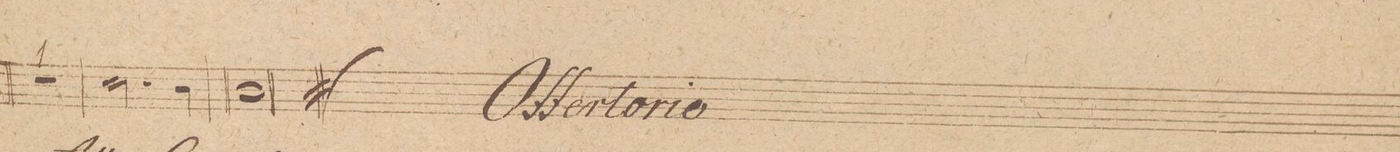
**kern	**dynam
*I"Corno 1mo in F.	*
*clefG2	*
*k[b-]	*
*met(c|)	*
*M2/2	*
1r	.
=142	=142
2.f\	.
4e\	.
=143	=143
0e	.
==	==
*-	*-
